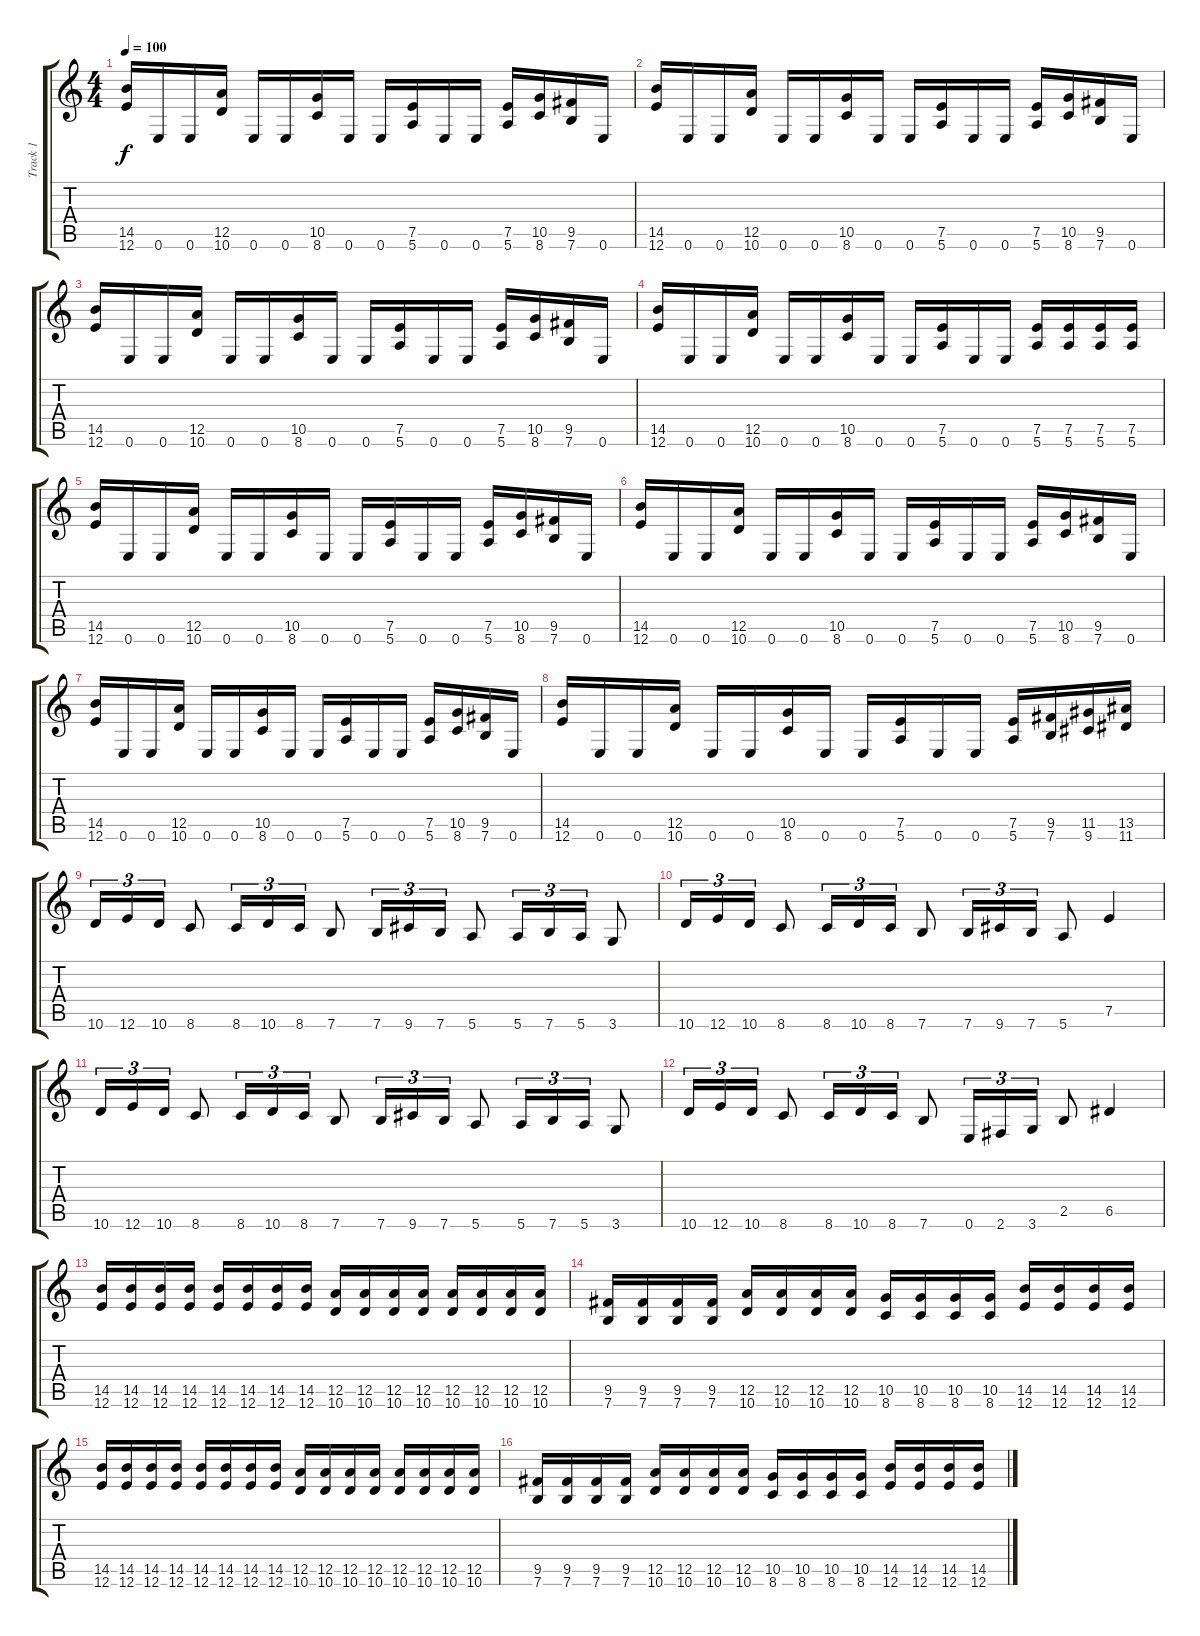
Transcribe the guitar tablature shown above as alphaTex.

\track ("Track 1" "Track 1") {instrument distortionguitar}
\staff {score tabs}
\tuning (E4 B3 G3 D3 A2 E2) {hide}
\ts (4 4)
\tempo 100
\clef g2
\ks c
(14.5 12.6).16{dy f} 0.6.16 0.6.16 (12.5 10.6).16 0.6.16 0.6.16 (10.5 8.6).16 0.6.16 0.6.16 (7.5 5.6).16 0.6.16 0.6.16 (7.5 5.6).16 (10.5 8.6).16 (9.5 7.6).16 0.6.16 |
(14.5 12.6).16 0.6.16 0.6.16 (12.5 10.6).16 0.6.16 0.6.16 (10.5 8.6).16 0.6.16 0.6.16 (7.5 5.6).16 0.6.16 0.6.16 (7.5 5.6).16 (10.5 8.6).16 (9.5 7.6).16 0.6.16 |
(14.5 12.6).16 0.6.16 0.6.16 (12.5 10.6).16 0.6.16 0.6.16 (10.5 8.6).16 0.6.16 0.6.16 (7.5 5.6).16 0.6.16 0.6.16 (7.5 5.6).16 (10.5 8.6).16 (9.5 7.6).16 0.6.16 |
(14.5 12.6).16 0.6.16 0.6.16 (12.5 10.6).16 0.6.16 0.6.16 (10.5 8.6).16 0.6.16 0.6.16 (7.5 5.6).16 0.6.16 0.6.16 (7.5 5.6).16 (7.5 5.6).16 (7.5 5.6).16 (7.5 5.6).16 |
(14.5 12.6).16 0.6.16 0.6.16 (12.5 10.6).16 0.6.16 0.6.16 (10.5 8.6).16 0.6.16 0.6.16 (7.5 5.6).16 0.6.16 0.6.16 (7.5 5.6).16 (10.5 8.6).16 (9.5 7.6).16 0.6.16 |
(14.5 12.6).16 0.6.16 0.6.16 (12.5 10.6).16 0.6.16 0.6.16 (10.5 8.6).16 0.6.16 0.6.16 (7.5 5.6).16 0.6.16 0.6.16 (7.5 5.6).16 (10.5 8.6).16 (9.5 7.6).16 0.6.16 |
(14.5 12.6).16 0.6.16 0.6.16 (12.5 10.6).16 0.6.16 0.6.16 (10.5 8.6).16 0.6.16 0.6.16 (7.5 5.6).16 0.6.16 0.6.16 (7.5 5.6).16 (10.5 8.6).16 (9.5 7.6).16 0.6.16 |
(14.5 12.6).16 0.6.16 0.6.16 (12.5 10.6).16 0.6.16 0.6.16 (10.5 8.6).16 0.6.16 0.6.16 (7.5 5.6).16 0.6.16 0.6.16 (7.5 5.6).16 (9.5 7.6).16 (11.5 9.6).16 (13.5 11.6).16 |
10.6.16{tu (3 2)} 12.6.16{tu (3 2)} 10.6.16{tu (3 2)} 8.6.8 8.6.16{tu (3 2)} 10.6.16{tu (3 2)} 8.6.16{tu (3 2)} 7.6.8 7.6.16{tu (3 2)} 9.6.16{tu (3 2)} 7.6.16{tu (3 2)} 5.6.8 5.6.16{tu (3 2)} 7.6.16{tu (3 2)} 5.6.16{tu (3 2)} 3.6.8 |
10.6.16{tu (3 2)} 12.6.16{tu (3 2)} 10.6.16{tu (3 2)} 8.6.8 8.6.16{tu (3 2)} 10.6.16{tu (3 2)} 8.6.16{tu (3 2)} 7.6.8 7.6.16{tu (3 2)} 9.6.16{tu (3 2)} 7.6.16{tu (3 2)} 5.6.8 7.5.4 |
10.6.16{tu (3 2)} 12.6.16{tu (3 2)} 10.6.16{tu (3 2)} 8.6.8 8.6.16{tu (3 2)} 10.6.16{tu (3 2)} 8.6.16{tu (3 2)} 7.6.8 7.6.16{tu (3 2)} 9.6.16{tu (3 2)} 7.6.16{tu (3 2)} 5.6.8 5.6.16{tu (3 2)} 7.6.16{tu (3 2)} 5.6.16{tu (3 2)} 3.6.8 |
10.6.16{tu (3 2)} 12.6.16{tu (3 2)} 10.6.16{tu (3 2)} 8.6.8 8.6.16{tu (3 2)} 10.6.16{tu (3 2)} 8.6.16{tu (3 2)} 7.6.8 0.6.16{tu (3 2)} 2.6.16{tu (3 2)} 3.6.16{tu (3 2)} 2.5.8 6.5.4 |
(14.5 12.6).16 (14.5 12.6).16 (14.5 12.6).16 (14.5 12.6).16 (14.5 12.6).16 (14.5 12.6).16 (14.5 12.6).16 (14.5 12.6).16 (12.5 10.6).16 (12.5 10.6).16 (12.5 10.6).16 (12.5 10.6).16 (12.5 10.6).16 (12.5 10.6).16 (12.5 10.6).16 (12.5 10.6).16 |
(9.5 7.6).16 (9.5 7.6).16 (9.5 7.6).16 (9.5 7.6).16 (12.5 10.6).16 (12.5 10.6).16 (12.5 10.6).16 (12.5 10.6).16 (10.5 8.6).16 (10.5 8.6).16 (10.5 8.6).16 (10.5 8.6).16 (14.5 12.6).16 (14.5 12.6).16 (14.5 12.6).16 (14.5 12.6).16 |
(14.5 12.6).16 (14.5 12.6).16 (14.5 12.6).16 (14.5 12.6).16 (14.5 12.6).16 (14.5 12.6).16 (14.5 12.6).16 (14.5 12.6).16 (12.5 10.6).16 (12.5 10.6).16 (12.5 10.6).16 (12.5 10.6).16 (12.5 10.6).16 (12.5 10.6).16 (12.5 10.6).16 (12.5 10.6).16 |
(9.5 7.6).16 (9.5 7.6).16 (9.5 7.6).16 (9.5 7.6).16 (12.5 10.6).16 (12.5 10.6).16 (12.5 10.6).16 (12.5 10.6).16 (10.5 8.6).16 (10.5 8.6).16 (10.5 8.6).16 (10.5 8.6).16 (14.5 12.6).16 (14.5 12.6).16 (14.5 12.6).16 (14.5 12.6).16
